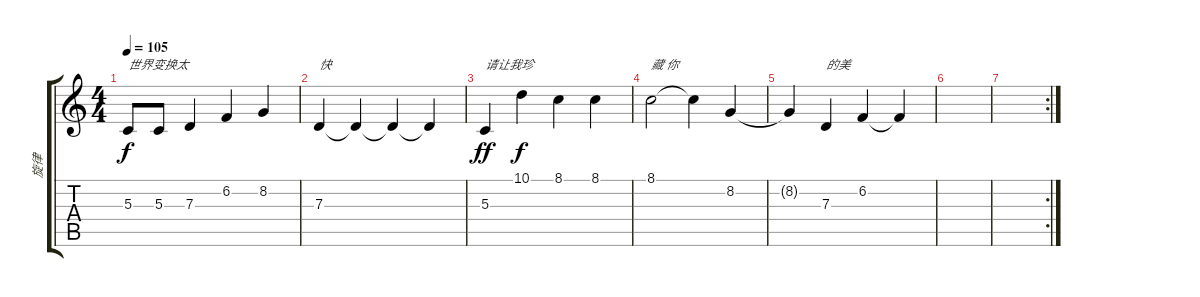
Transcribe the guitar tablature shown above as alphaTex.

\track ("旋律" "旋律") {instrument lead6voice}
\staff {score tabs}
\tuning (E4 B3 G3 D3 A2 E2) {hide}
\ts (4 4)
\tempo 105
\clef g2
\ks c
5.3.8{txt "世界变换太" dy f} 5.3.8 7.3.4 6.2.4 8.2.4 |
7.3.4{txt "快"} 7.3{t}.4 7.3{t}.4 7.3{t}.4 |
5.3.4{txt "请让我珍" dy ff} 10.1.4{dy f} 8.1.4 8.1.4 |
8.1.2{txt "藏 你"} 8.1{t}.4 8.2.4 |
8.2{t}.4 7.3.4{txt "的美"} 6.2.4 6.2{t}.4 |
|
\rc 2
